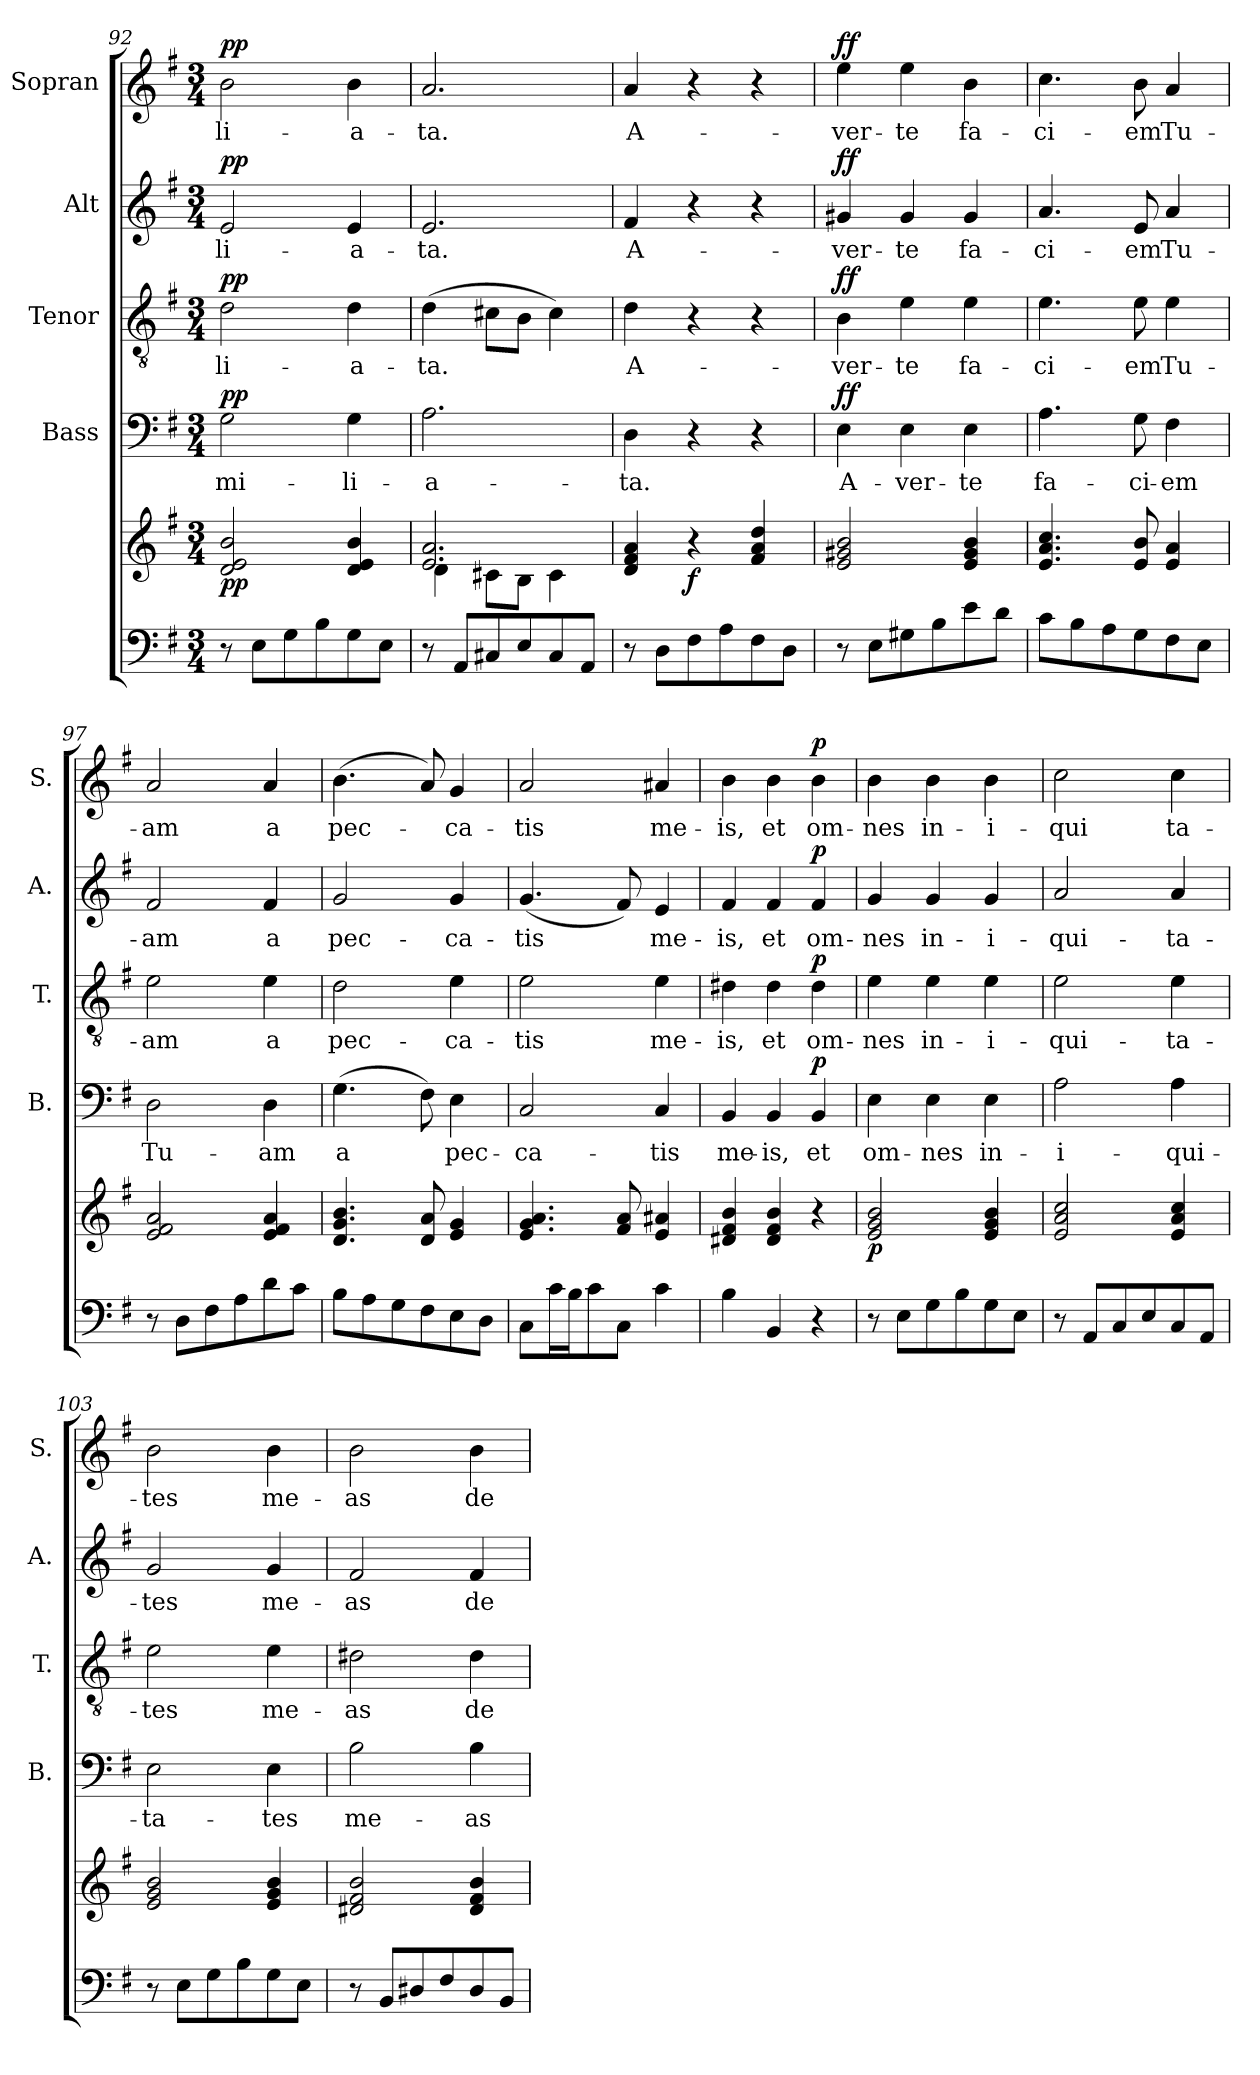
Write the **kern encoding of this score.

**kern	**kern	**dynam	**kern	**text	**dynam	**kern	**text	**dynam	**kern	**text	**dynam	**kern	**text	**dynam
*part5	*part5	*part5	*part4	*part4	*part4	*part3	*part3	*part3	*part2	*part2	*part2	*part1	*part1	*part1
*staff6	*staff5	*staff5/6	*staff4	*staff4	*staff4	*staff3	*staff3	*staff3	*staff2	*staff2	*staff2	*staff1	*staff1	*staff1
*	*	*	*I"Bass	*	*	*I"Tenor	*	*	*I"Alt	*	*	*I"Sopran	*	*
*	*	*	*I'B.	*	*	*I'T.	*	*	*I'A.	*	*	*I'S.	*	*
!!LO:PB:g=z
*clefF4	*clefG2	*	*clefF4	*	*	*clefGv2	*	*	*clefG2	*	*	*clefG2	*	*
*k[f#]	*k[f#]	*	*k[f#]	*	*	*k[f#]	*	*	*k[f#]	*	*	*k[f#]	*	*
*G:	*G:	*	*G:	*	*	*G:	*	*	*G:	*	*	*G:	*	*
*M3/4	*M3/4	*	*M3/4	*	*	*M3/4	*	*	*M3/4	*	*	*M3/4	*	*
=92	=92	=92	=92	=92	=92	=92	=92	=92	=92	=92	=92	=92	=92	=92
!	!	!LO:DY:b	!	!LO:LY:b	!LO:DY:a	!	!LO:LY:b	!LO:DY:a	!	!LO:LY:b	!LO:DY:a	!	!LO:LY:b	!LO:DY:a
8r	2d/ 2e/ 2b/	pp	2G\	-mi-	pp	2d\	-li-	pp	2e/	-li-	pp	2b\	-li-	pp
8E\L	.	.	.	.	.	.	.	.	.	.	.	.	.	.
8G\	.	.	.	.	.	.	.	.	.	.	.	.	.	.
8B\	.	.	.	.	.	.	.	.	.	.	.	.	.	.
!	!	!	!	!LO:LY:b	!	!	!LO:LY:b	!	!	!LO:LY:b	!	!	!LO:LY:b	!
8G\	4d/ 4e/ 4b/	.	4G\	-li-	.	4d\	-a-	.	4e/	-a-	.	4b\	-a-	.
8E\J	.	.	.	.	.	.	.	.	.	.	.	.	.	.
=93	=93	=93	=93	=93	=93	=93	=93	=93	=93	=93	=93	=93	=93	=93
*	*^	*	*	*	*	*	*	*	*	*	*	*	*	*
!	!	!	!	!	!LO:LY:b	!	!	!LO:LY:b	!	!	!LO:LY:b	!	!	!LO:LY:b	!
8r	2.e/ 2.a/	4d\	.	2.A\	-a-	.	(>4d\	-ta.	.	2.e/	-ta.	.	2.a/	-ta.	.
8AA/L	.	.	.	.	.	.	.	.	.	.	.	.	.	.	.
8C#X/	.	8c#X\L	.	.	.	.	8c#X\L	.	.	.	.	.	.	.	.
8E/	.	8B\J	.	.	.	.	8B\J	.	.	.	.	.	.	.	.
8C#/	.	4c#\	.	.	.	.	4c#\)	.	.	.	.	.	.	.	.
8AA/J	.	.	.	.	.	.	.	.	.	.	.	.	.	.	.
*	*v	*v	*	*	*	*	*	*	*	*	*	*	*	*	*
=94	=94	=94	=94	=94	=94	=94	=94	=94	=94	=94	=94	=94	=94	=94
!	!	!	!	!LO:LY:b	!	!	!LO:LY:b	!	!	!LO:LY:b	!	!	!LO:LY:b	!
8r	4d/ 4f#/ 4a/	.	4D\	-ta.	.	4d\	A-	.	4f#/	A-	.	4a/	A-	.
8D\L	.	.	.	.	.	.	.	.	.	.	.	.	.	.
!	!	!LO:DY:b	!	!	!	!	!	!	!	!	!	!	!	!
8F#\	4r	f	4r	.	.	4r	.	.	4r	.	.	4r	.	.
8A\	.	.	.	.	.	.	.	.	.	.	.	.	.	.
8F#\	4f#/ 4a/ 4dd/	.	4r	.	.	4r	.	.	4r	.	.	4r	.	.
8D\J	.	.	.	.	.	.	.	.	.	.	.	.	.	.
=95	=95	=95	=95	=95	=95	=95	=95	=95	=95	=95	=95	=95	=95	=95
!	!	!	!	!LO:LY:b	!LO:DY:a	!	!LO:LY:b	!LO:DY:a	!	!LO:LY:b	!LO:DY:a	!	!LO:LY:b	!LO:DY:a
8r	2e/ 2g#X/ 2b/	.	4E\	A-	ff	4B\	-ver-	ff	4g#X/	-ver-	ff	4ee\	-ver-	ff
8E\L	.	.	.	.	.	.	.	.	.	.	.	.	.	.
!	!	!	!	!LO:LY:b	!	!	!LO:LY:b	!	!	!LO:LY:b	!	!	!LO:LY:b	!
8G#X\	.	.	4E\	-ver-	.	4e\	-te	.	4g#/	-te	.	4ee\	-te	.
8B\	.	.	.	.	.	.	.	.	.	.	.	.	.	.
!	!	!	!	!LO:LY:b	!	!	!LO:LY:b	!	!	!LO:LY:b	!	!	!LO:LY:b	!
8e\	4e/ 4g#/ 4b/	.	4E\	-te	.	4e\	fa-	.	4g#/	fa-	.	4b\	fa-	.
8d\J	.	.	.	.	.	.	.	.	.	.	.	.	.	.
=96	=96	=96	=96	=96	=96	=96	=96	=96	=96	=96	=96	=96	=96	=96
!	!	!	!	!LO:LY:b	!	!	!LO:LY:b	!	!	!LO:LY:b	!	!	!LO:LY:b	!
8c\L	4.e/ 4.a/ 4.cc/	.	4.A\	fa-	.	4.e\	-ci-	.	4.a/	-ci-	.	4.cc\	-ci-	.
8B\	.	.	.	.	.	.	.	.	.	.	.	.	.	.
8A\	.	.	.	.	.	.	.	.	.	.	.	.	.	.
!	!	!	!	!LO:LY:b	!	!	!LO:LY:b	!	!	!LO:LY:b	!	!	!LO:LY:b	!
8G\	8e/ 8b/	.	8G\	-ci-	.	8e\	-em	.	8e/	-em	.	8b\	-em	.
!	!	!	!	!LO:LY:b	!	!	!LO:LY:b	!	!	!LO:LY:b	!	!	!LO:LY:b	!
8F#\	4e/ 4a/	.	4F#\	-em	.	4e\	Tu-	.	4a/	Tu-	.	4a/	Tu-	.
8E\J	.	.	.	.	.	.	.	.	.	.	.	.	.	.
=97	=97	=97	=97	=97	=97	=97	=97	=97	=97	=97	=97	=97	=97	=97
!	!	!	!	!LO:LY:b	!	!	!LO:LY:b	!	!	!LO:LY:b	!	!	!LO:LY:b	!
8r	2e/ 2f#/ 2a/	.	2D\	Tu-	.	2e\	-am	.	2f#/	-am	.	2a/	-am	.
8D\L	.	.	.	.	.	.	.	.	.	.	.	.	.	.
8F#\	.	.	.	.	.	.	.	.	.	.	.	.	.	.
8A\	.	.	.	.	.	.	.	.	.	.	.	.	.	.
!	!	!	!	!LO:LY:b	!	!	!LO:LY:b	!	!	!LO:LY:b	!	!	!LO:LY:b	!
8d\	4e/ 4f#/ 4a/	.	4D\	-am	.	4e\	a	.	4f#/	a	.	4a/	a	.
8c\J	.	.	.	.	.	.	.	.	.	.	.	.	.	.
!!LO:LB:g=z
=98	=98	=98	=98	=98	=98	=98	=98	=98	=98	=98	=98	=98	=98	=98
!	!	!	!	!LO:LY:b	!	!	!LO:LY:b	!	!	!LO:LY:b	!	!	!LO:LY:b	!
8B\L	4.d/ 4.g/ 4.b/	.	(>4.G\	a	.	2d\	pec-	.	2g/	pec-	.	(>4.b\	pec-	.
8A\	.	.	.	.	.	.	.	.	.	.	.	.	.	.
8G\	.	.	.	.	.	.	.	.	.	.	.	.	.	.
8F#\	8d/ 8a/	.	8F#\)	.	.	.	.	.	.	.	.	8a/)	.	.
!	!	!	!	!LO:LY:b	!	!	!LO:LY:b	!	!	!LO:LY:b	!	!	!LO:LY:b	!
8E\	4e/ 4g/	.	4E\	pec-	.	4e\	-ca-	.	4g/	-ca-	.	4g/	-ca-	.
8D\J	.	.	.	.	.	.	.	.	.	.	.	.	.	.
=99	=99	=99	=99	=99	=99	=99	=99	=99	=99	=99	=99	=99	=99	=99
!	!	!	!	!LO:LY:b	!	!	!LO:LY:b	!	!	!LO:LY:b	!	!	!LO:LY:b	!
8C\L	4.e/ 4.g/ 4.a/	.	2C/	-ca-	.	2e\	-tis	.	(<4.g/	-tis	.	2a/	-tis	.
16c\L	.	.	.	.	.	.	.	.	.	.	.	.	.	.
16B\J	.	.	.	.	.	.	.	.	.	.	.	.	.	.
8c\	.	.	.	.	.	.	.	.	.	.	.	.	.	.
8C\J	8f#/ 8a/	.	.	.	.	.	.	.	8f#/)	.	.	.	.	.
!	!	!	!	!LO:LY:b	!	!	!LO:LY:b	!	!	!LO:LY:b	!	!	!LO:LY:b	!
4c\	4e/ 4a#X/	.	4C/	-tis	.	4e\	me-	.	4e/	me-	.	4a#X/	me-	.
=100	=100	=100	=100	=100	=100	=100	=100	=100	=100	=100	=100	=100	=100	=100
!	!	!	!	!LO:LY:b	!	!	!LO:LY:b	!	!	!LO:LY:b	!	!	!LO:LY:b	!
4B\	4d#X/ 4f#/ 4b/	.	4BB/	me-	.	4d#X\	-is,	.	4f#/	-is,	.	4b\	-is,	.
!	!	!	!	!LO:LY:b	!	!	!LO:LY:b	!	!	!LO:LY:b	!	!	!LO:LY:b	!
4BB/	4d#/ 4f#/ 4b/	.	4BB/	-is,	.	4d#\	et	.	4f#/	et	.	4b\	et	.
!	!	!	!	!LO:LY:b	!LO:DY:a	!	!LO:LY:b	!LO:DY:a	!	!LO:LY:b	!LO:DY:a	!	!LO:LY:b	!LO:DY:a
4r	4r	.	4BB/	et	p	4d#\	om-	p	4f#/	om-	p	4b\	om-	p
=101	=101	=101	=101	=101	=101	=101	=101	=101	=101	=101	=101	=101	=101	=101
!	!	!LO:DY:b	!	!LO:LY:b	!	!	!LO:LY:b	!	!	!LO:LY:b	!	!	!LO:LY:b	!
8r	2e/ 2g/ 2b/	p	4E\	om-	.	4e\	-nes	.	4g/	-nes	.	4b\	-nes	.
8E\L	.	.	.	.	.	.	.	.	.	.	.	.	.	.
!	!	!	!	!LO:LY:b	!	!	!LO:LY:b	!	!	!LO:LY:b	!	!	!LO:LY:b	!
8G\	.	.	4E\	-nes	.	4e\	in-	.	4g/	in-	.	4b\	in-	.
8B\	.	.	.	.	.	.	.	.	.	.	.	.	.	.
!	!	!	!	!LO:LY:b	!	!	!LO:LY:b	!	!	!LO:LY:b	!	!	!LO:LY:b	!
8G\	4e/ 4g/ 4b/	.	4E\	in-	.	4e\	-i-	.	4g/	-i-	.	4b\	-i-	.
8E\J	.	.	.	.	.	.	.	.	.	.	.	.	.	.
=102	=102	=102	=102	=102	=102	=102	=102	=102	=102	=102	=102	=102	=102	=102
!	!	!	!	!LO:LY:b	!	!	!LO:LY:b	!	!	!LO:LY:b	!	!	!LO:LY:b	!
8r	2e/ 2a/ 2cc/	.	2A\	-i-	.	2e\	-qui-	.	2a/	-qui-	.	2cc\	-qui	.
8AA/L	.	.	.	.	.	.	.	.	.	.	.	.	.	.
8C/	.	.	.	.	.	.	.	.	.	.	.	.	.	.
8E/	.	.	.	.	.	.	.	.	.	.	.	.	.	.
!	!	!	!	!LO:LY:b	!	!	!LO:LY:b	!	!	!LO:LY:b	!	!	!LO:LY:b	!
8C/	4e/ 4a/ 4cc/	.	4A\	-qui-	.	4e\	-ta-	.	4a/	-ta-	.	4cc\	ta-	.
8AA/J	.	.	.	.	.	.	.	.	.	.	.	.	.	.
=103	=103	=103	=103	=103	=103	=103	=103	=103	=103	=103	=103	=103	=103	=103
!	!	!	!	!LO:LY:b	!	!	!LO:LY:b	!	!	!LO:LY:b	!	!	!LO:LY:b	!
8r	2e/ 2g/ 2b/	.	2E\	-ta-	.	2e\	-tes	.	2g/	-tes	.	2b\	-tes	.
8E\L	.	.	.	.	.	.	.	.	.	.	.	.	.	.
8G\	.	.	.	.	.	.	.	.	.	.	.	.	.	.
8B\	.	.	.	.	.	.	.	.	.	.	.	.	.	.
!	!	!	!	!LO:LY:b	!	!	!LO:LY:b	!	!	!LO:LY:b	!	!	!LO:LY:b	!
8G\	4e/ 4g/ 4b/	.	4E\	-tes	.	4e\	me-	.	4g/	me-	.	4b\	me-	.
8E\J	.	.	.	.	.	.	.	.	.	.	.	.	.	.
!!LO:PB:g=z
=104	=104	=104	=104	=104	=104	=104	=104	=104	=104	=104	=104	=104	=104	=104
!	!	!	!	!LO:LY:b	!	!	!LO:LY:b	!	!	!LO:LY:b	!	!	!LO:LY:b	!
8r	2d#X/ 2f#/ 2b/	.	2B\	me-	.	2d#X\	-as	.	2f#/	-as	.	2b\	-as	.
8BB/L	.	.	.	.	.	.	.	.	.	.	.	.	.	.
8D#X/	.	.	.	.	.	.	.	.	.	.	.	.	.	.
8F#/	.	.	.	.	.	.	.	.	.	.	.	.	.	.
!	!	!	!	!LO:LY:b	!	!	!LO:LY:b	!	!	!LO:LY:b	!	!	!LO:LY:b	!
8D#/	4d#/ 4f#/ 4b/	.	4B\	-as	.	4d#\	de-	.	4f#/	de-	.	4b\	de-	.
8BB/J	.	.	.	.	.	.	.	.	.	.	.	.	.	.
=	=	=	=	=	=	=	=	=	=	=	=	=	=	=
*-	*-	*-	*-	*-	*-	*-	*-	*-	*-	*-	*-	*-	*-	*-
